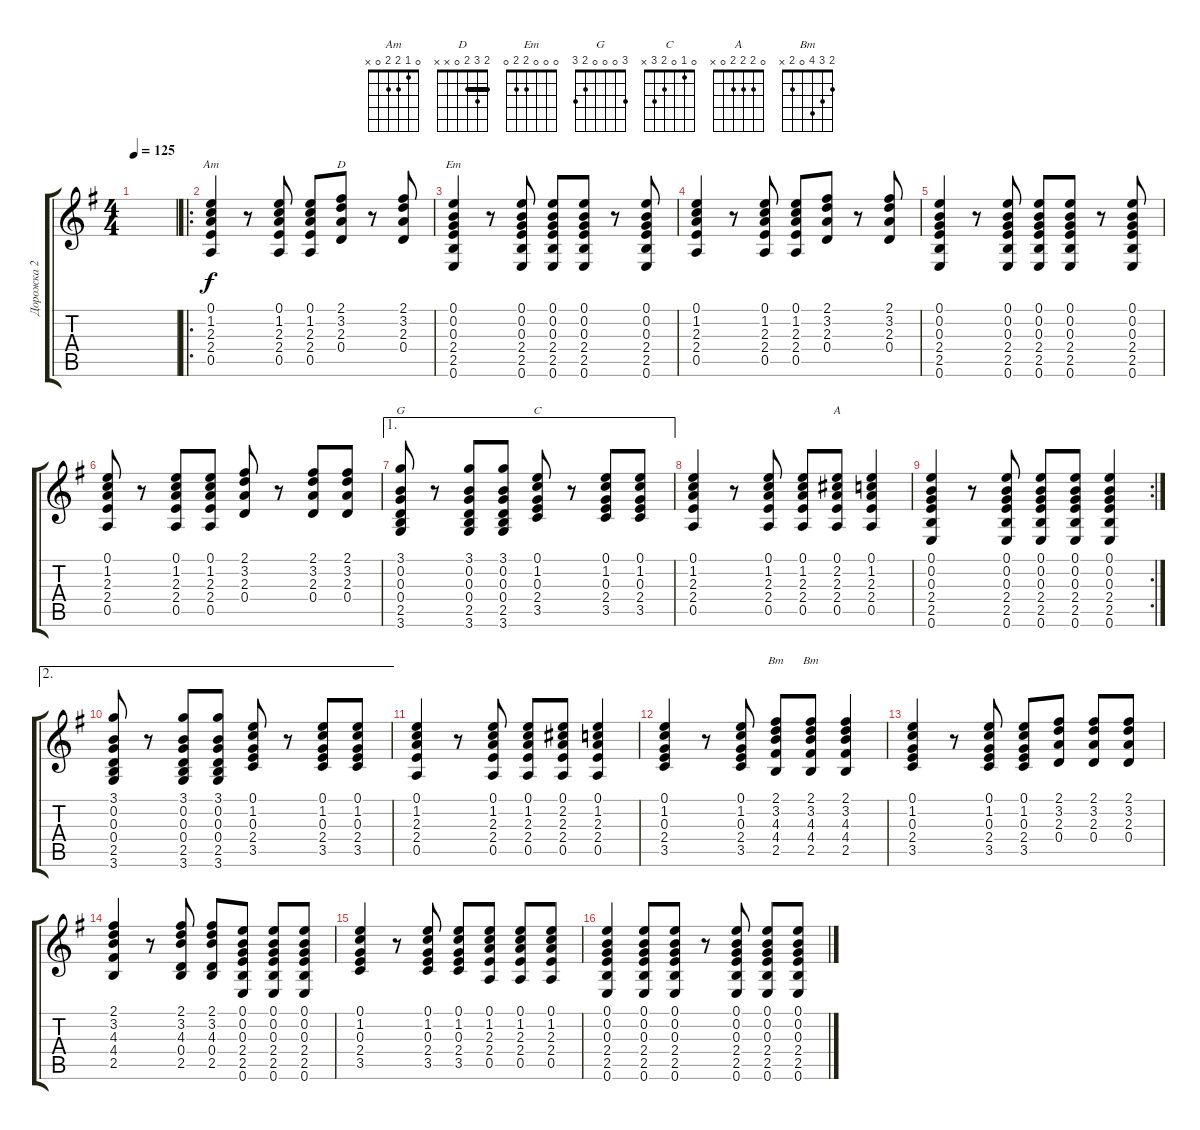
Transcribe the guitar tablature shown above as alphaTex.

\track ("Дорожка 2" "Дорожка 2") {instrument acousticguitarsteel}
\staff {score tabs}
\tuning (E4 B3 G3 D3 A2 E2) {hide}
\chord ("Am" 0 1 2 2 0 x)
\chord ("D" 2 3 2 0 x x) {barre 2}
\chord ("Em" 0 0 0 2 2 0)
\chord ("G" 3 0 0 0 2 3)
\chord ("C" 0 1 0 2 3 x)
\chord ("A" 0 2 2 2 0 x)
\chord ("Bm" 2 3 4 4 2 x) {barre 2}
\chord ("Bm" 2 3 4 0 2 x)
\ts (4 4)
\tempo 125
\clef g2
\ks g
|
\ro
(0.1 1.2 2.3 2.4 0.5).4{ch "Am"} r.8 (0.1 1.2 2.3 2.4 0.5).8 (0.1 1.2 2.3 2.4 0.5).8 (2.1 3.2 2.3 0.4).8{ch "D"} r.8 (2.1 3.2 2.3 0.4).8 |
(0.1 0.2 0.3 2.4 2.5 0.6).4{ch "Em"} r.8 (0.1 0.2 0.3 2.4 2.5 0.6).8 (0.1 0.2 0.3 2.4 2.5 0.6).8 (0.1 0.2 0.3 2.4 2.5 0.6).8 r.8 (0.1 0.2 0.3 2.4 2.5 0.6).8 |
(0.1 1.2 2.3 2.4 0.5).4 r.8 (0.1 1.2 2.3 2.4 0.5).8 (0.1 1.2 2.3 2.4 0.5).8 (2.1 3.2 2.3 0.4).8 r.8 (2.1 3.2 2.3 0.4).8 |
(0.1 0.2 0.3 2.4 2.5 0.6).4 r.8 (0.1 0.2 0.3 2.4 2.5 0.6).8 (0.1 0.2 0.3 2.4 2.5 0.6).8 (0.1 0.2 0.3 2.4 2.5 0.6).8 r.8 (0.1 0.2 0.3 2.4 2.5 0.6).8 |
(0.1 1.2 2.3 2.4 0.5).8 r.8 (0.1 1.2 2.3 2.4 0.5).8 (0.1 1.2 2.3 2.4 0.5).8 (2.1 3.2 2.3 0.4).8 r.8 (2.1 3.2 2.3 0.4).8 (2.1 3.2 2.3 0.4).8 |
\ae 1
(3.1 0.2 0.3 0.4 2.5 3.6).8{ch "G"} r.8 (3.1 0.2 0.3 0.4 2.5 3.6).8 (3.1 0.2 0.3 0.4 2.5 3.6).8 (0.1 1.2 0.3 2.4 3.5).8{ch "C"} r.8 (0.1 1.2 0.3 2.4 3.5).8 (0.1 1.2 0.3 2.4 3.5).8 |
(0.1 1.2 2.3 2.4 0.5).4 r.8 (0.1 1.2 2.3 2.4 0.5).8 (0.1 1.2 2.3 2.4 0.5).8 (0.1 2.2 2.3 2.4 0.5).8{ch "A"} (0.1 1.2 2.3 2.4 0.5).4 |
\rc 2
(0.1 0.2 0.3 2.4 2.5 0.6).4 r.8 (0.1 0.2 0.3 2.4 2.5 0.6).8 (0.1 0.2 0.3 2.4 2.5 0.6).8 (0.1 0.2 0.3 2.4 2.5 0.6).8 (0.1 0.2 0.3 2.4 2.5 0.6).4 |
\ae 2
(3.1 0.2 0.3 0.4 2.5 3.6).8 r.8 (3.1 0.2 0.3 0.4 2.5 3.6).8 (3.1 0.2 0.3 0.4 2.5 3.6).8 (0.1 1.2 0.3 2.4 3.5).8 r.8 (0.1 1.2 0.3 2.4 3.5).8 (0.1 1.2 0.3 2.4 3.5).8 |
(0.1 1.2 2.3 2.4 0.5).4 r.8 (0.1 1.2 2.3 2.4 0.5).8 (0.1 1.2 2.3 2.4 0.5).8 (0.1 2.2 2.3 2.4 0.5).8 (0.1 1.2 2.3 2.4 0.5).4 |
(0.1 1.2 0.3 2.4 3.5).4 r.8 (0.1 1.2 0.3 2.4 3.5).8 (2.1 3.2 4.3 4.4 2.5).8{ch "Bm"} (2.1 3.2 4.3 4.4 2.5).8{ch "Bm"} (2.1 3.2 4.3 4.4 2.5).4 |
(0.1 1.2 0.3 2.4 3.5).4 r.8 (0.1 1.2 0.3 2.4 3.5).8 (0.1 1.2 0.3 2.4 3.5).8 (2.1 3.2 2.3 0.4).8 (2.1 3.2 2.3 0.4).8 (2.1 3.2 2.3 0.4).8 |
(2.1 3.2 4.3 4.4 2.5).4 r.8 (2.1 3.2 4.3 0.4 2.5).8 (2.1 3.2 4.3 0.4 2.5).8 (0.1 0.2 0.3 2.4 2.5 0.6).8 (0.1 0.2 0.3 2.4 2.5 0.6).8 (0.1 0.2 0.3 2.4 2.5 0.6).8 |
(0.1 1.2 0.3 2.4 3.5).4 r.8 (0.1 1.2 0.3 2.4 3.5).8 (0.1 1.2 0.3 2.4 3.5).8 (0.1 1.2 2.3 2.4 0.5).8 (0.1 1.2 2.3 2.4 0.5).8 (0.1 1.2 2.3 2.4 0.5).8 |
(0.1 0.2 0.3 2.4 2.5 0.6).4 (0.1 0.2 0.3 2.4 2.5 0.6).8 (0.1 0.2 0.3 2.4 2.5 0.6).8 r.8 (0.1 0.2 0.3 2.4 2.5 0.6).8 (0.1 0.2 0.3 2.4 2.5 0.6).8 (0.1 0.2 0.3 2.4 2.5 0.6).8
